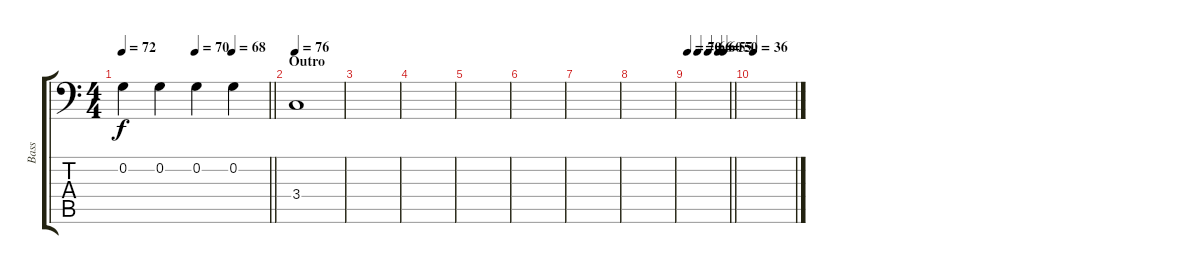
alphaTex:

\track ("Bass" "Bass") {instrument electricbassfinger}
\staff {score tabs}
\tuning (C3 G2 D2 A1 E1 B0) {hide}
\ts (4 4)
\tempo 72
\tempo (70 0.5)
\tempo (68 0.75)
\clef f4
\barLineRight lightlight
\ks c
0.2.4{dy f} 0.2.4 0.2.4 0.2.4 |
\section ("" "Outro")
\tempo 76
3.4.1 |
|
|
|
|
|
|
\tempo 70
\tempo (66 0.25)
\tempo (60 0.5)
\tempo (55 0.75)
\tempo (50 0.875)
\barLineRight lightlight
|
\tempo 36
